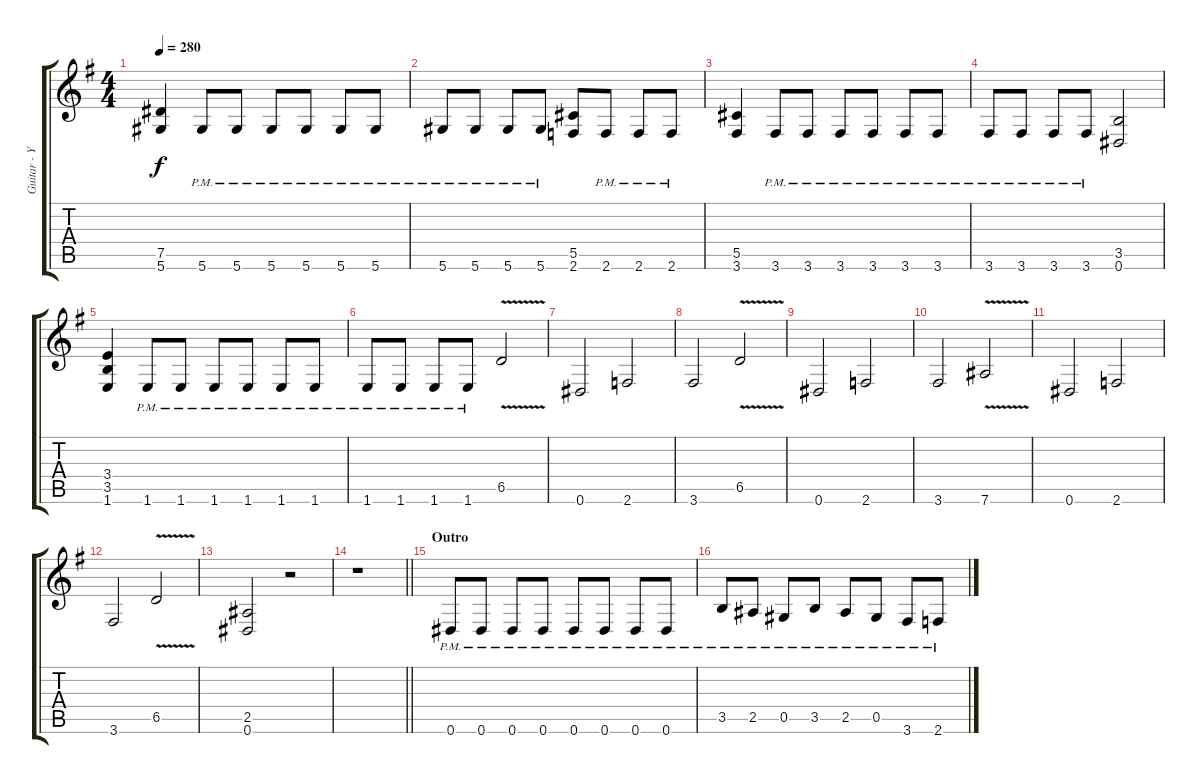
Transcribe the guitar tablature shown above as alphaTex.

\track ("Guitar - Yngwie J. Malmsteen" "Guitar - Y") {instrument overdrivenguitar}
\staff {score tabs}
\tuning (Eb4 Bb3 Gb3 Db3 Ab2 Eb2) {hide}
\ts (4 4)
\tempo 280
\clef g2
\ks eminor
(7.5 5.6).4{dy f} 5.6{pm}.8 5.6{pm}.8 5.6{pm}.8 5.6{pm}.8 5.6{pm}.8 5.6{pm}.8 |
5.6{pm}.8 5.6{pm}.8 5.6{pm}.8 5.6{pm}.8 (5.5 2.6).8 2.6{pm}.8 2.6{pm}.8 2.6{pm}.8 |
(5.5 3.6).4 3.6{pm}.8 3.6{pm}.8 3.6{pm}.8 3.6{pm}.8 3.6{pm}.8 3.6{pm}.8 |
3.6{pm}.8 3.6{pm}.8 3.6{pm}.8 3.6{pm}.8 (3.5 0.6).2 |
(3.4 3.5 1.6).4 1.6{pm}.8 1.6{pm}.8 1.6{pm}.8 1.6{pm}.8 1.6{pm}.8 1.6{pm}.8 |
1.6{pm}.8 1.6{pm}.8 1.6{pm}.8 1.6{pm}.8 6.5{v}.2 |
0.6.2 2.6.2 |
3.6.2 6.5{v}.2 |
0.6.2 2.6.2 |
3.6.2 7.6{v}.2 |
0.6.2 2.6.2 |
3.6.2 6.5{v}.2 |
(2.5 0.6).2 r.2 |
\barLineRight lightlight
r.1 |
\section ("" "Outro")
0.6{pm}.8 0.6{pm}.8 0.6{pm}.8 0.6{pm}.8 0.6{pm}.8 0.6{pm}.8 0.6{pm}.8 0.6{pm}.8 |
3.5{pm}.8 2.5{pm}.8 0.5{pm}.8 3.5{pm}.8 2.5{pm}.8 0.5{pm}.8 3.6{pm}.8 2.6{pm}.8
